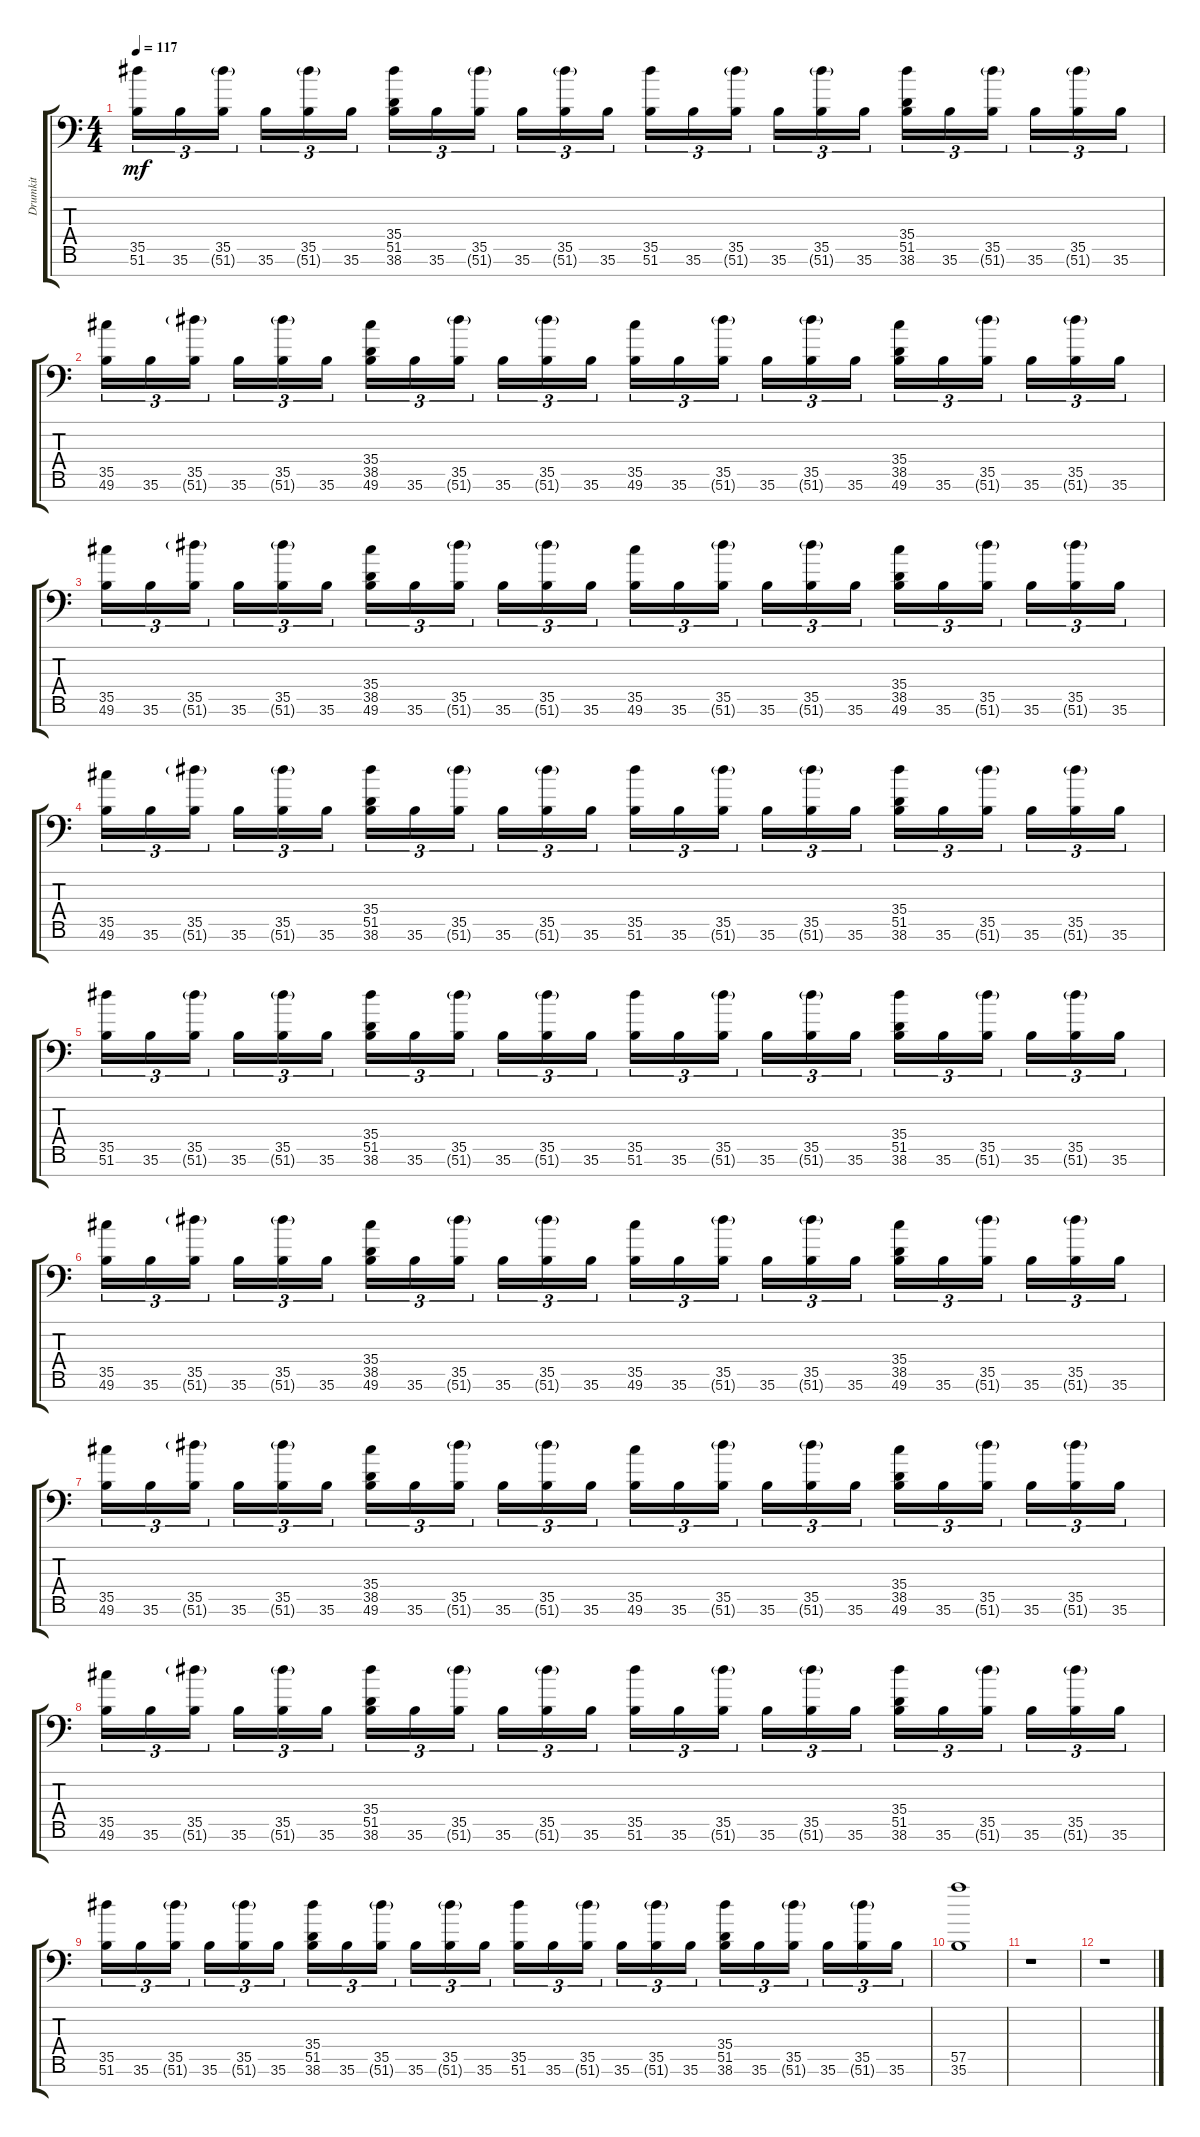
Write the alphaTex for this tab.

\track ("Drumkit" "Drumkit") {instrument acousticgrandpiano}
\staff {score tabs}
\tuning (C-1 C-1 C-1 C-1 C-1 C-1 C-1) {hide}
\ts (4 4)
\tempo 117
\clef f4
\ks c
(35.5 51.6).16{tu (3 2) dy mf} 35.6.16{tu (3 2)} (35.5 51.6{g}).16{tu (3 2)} 35.6.16{tu (3 2)} (35.5 51.6{g}).16{tu (3 2)} 35.6.16{tu (3 2)} (35.4 51.5 38.6).16{tu (3 2)} 35.6.16{tu (3 2)} (35.5 51.6{g}).16{tu (3 2)} 35.6.16{tu (3 2)} (35.5 51.6{g}).16{tu (3 2)} 35.6.16{tu (3 2)} (35.5 51.6).16{tu (3 2)} 35.6.16{tu (3 2)} (35.5 51.6{g}).16{tu (3 2)} 35.6.16{tu (3 2)} (35.5 51.6{g}).16{tu (3 2)} 35.6.16{tu (3 2)} (35.4 51.5 38.6).16{tu (3 2)} 35.6.16{tu (3 2)} (35.5 51.6{g}).16{tu (3 2)} 35.6.16{tu (3 2)} (35.5 51.6{g}).16{tu (3 2)} 35.6.16{tu (3 2)} |
(35.5 49.6).16{tu (3 2)} 35.6.16{tu (3 2)} (35.5 51.6{g}).16{tu (3 2)} 35.6.16{tu (3 2)} (35.5 51.6{g}).16{tu (3 2)} 35.6.16{tu (3 2)} (35.4 38.5 49.6).16{tu (3 2)} 35.6.16{tu (3 2)} (35.5 51.6{g}).16{tu (3 2)} 35.6.16{tu (3 2)} (35.5 51.6{g}).16{tu (3 2)} 35.6.16{tu (3 2)} (35.5 49.6).16{tu (3 2)} 35.6.16{tu (3 2)} (35.5 51.6{g}).16{tu (3 2)} 35.6.16{tu (3 2)} (35.5 51.6{g}).16{tu (3 2)} 35.6.16{tu (3 2)} (35.4 38.5 49.6).16{tu (3 2)} 35.6.16{tu (3 2)} (35.5 51.6{g}).16{tu (3 2)} 35.6.16{tu (3 2)} (35.5 51.6{g}).16{tu (3 2)} 35.6.16{tu (3 2)} |
(35.5 49.6).16{tu (3 2)} 35.6.16{tu (3 2)} (35.5 51.6{g}).16{tu (3 2)} 35.6.16{tu (3 2)} (35.5 51.6{g}).16{tu (3 2)} 35.6.16{tu (3 2)} (35.4 38.5 49.6).16{tu (3 2)} 35.6.16{tu (3 2)} (35.5 51.6{g}).16{tu (3 2)} 35.6.16{tu (3 2)} (35.5 51.6{g}).16{tu (3 2)} 35.6.16{tu (3 2)} (35.5 49.6).16{tu (3 2)} 35.6.16{tu (3 2)} (35.5 51.6{g}).16{tu (3 2)} 35.6.16{tu (3 2)} (35.5 51.6{g}).16{tu (3 2)} 35.6.16{tu (3 2)} (35.4 38.5 49.6).16{tu (3 2)} 35.6.16{tu (3 2)} (35.5 51.6{g}).16{tu (3 2)} 35.6.16{tu (3 2)} (35.5 51.6{g}).16{tu (3 2)} 35.6.16{tu (3 2)} |
(35.5 49.6).16{tu (3 2)} 35.6.16{tu (3 2)} (35.5 51.6{g}).16{tu (3 2)} 35.6.16{tu (3 2)} (35.5 51.6{g}).16{tu (3 2)} 35.6.16{tu (3 2)} (35.4 51.5 38.6).16{tu (3 2)} 35.6.16{tu (3 2)} (35.5 51.6{g}).16{tu (3 2)} 35.6.16{tu (3 2)} (35.5 51.6{g}).16{tu (3 2)} 35.6.16{tu (3 2)} (35.5 51.6).16{tu (3 2)} 35.6.16{tu (3 2)} (35.5 51.6{g}).16{tu (3 2)} 35.6.16{tu (3 2)} (35.5 51.6{g}).16{tu (3 2)} 35.6.16{tu (3 2)} (35.4 51.5 38.6).16{tu (3 2)} 35.6.16{tu (3 2)} (35.5 51.6{g}).16{tu (3 2)} 35.6.16{tu (3 2)} (35.5 51.6{g}).16{tu (3 2)} 35.6.16{tu (3 2)} |
(35.5 51.6).16{tu (3 2)} 35.6.16{tu (3 2)} (35.5 51.6{g}).16{tu (3 2)} 35.6.16{tu (3 2)} (35.5 51.6{g}).16{tu (3 2)} 35.6.16{tu (3 2)} (35.4 51.5 38.6).16{tu (3 2)} 35.6.16{tu (3 2)} (35.5 51.6{g}).16{tu (3 2)} 35.6.16{tu (3 2)} (35.5 51.6{g}).16{tu (3 2)} 35.6.16{tu (3 2)} (35.5 51.6).16{tu (3 2)} 35.6.16{tu (3 2)} (35.5 51.6{g}).16{tu (3 2)} 35.6.16{tu (3 2)} (35.5 51.6{g}).16{tu (3 2)} 35.6.16{tu (3 2)} (35.4 51.5 38.6).16{tu (3 2)} 35.6.16{tu (3 2)} (35.5 51.6{g}).16{tu (3 2)} 35.6.16{tu (3 2)} (35.5 51.6{g}).16{tu (3 2)} 35.6.16{tu (3 2)} |
(35.5 49.6).16{tu (3 2)} 35.6.16{tu (3 2)} (35.5 51.6{g}).16{tu (3 2)} 35.6.16{tu (3 2)} (35.5 51.6{g}).16{tu (3 2)} 35.6.16{tu (3 2)} (35.4 38.5 49.6).16{tu (3 2)} 35.6.16{tu (3 2)} (35.5 51.6{g}).16{tu (3 2)} 35.6.16{tu (3 2)} (35.5 51.6{g}).16{tu (3 2)} 35.6.16{tu (3 2)} (35.5 49.6).16{tu (3 2)} 35.6.16{tu (3 2)} (35.5 51.6{g}).16{tu (3 2)} 35.6.16{tu (3 2)} (35.5 51.6{g}).16{tu (3 2)} 35.6.16{tu (3 2)} (35.4 38.5 49.6).16{tu (3 2)} 35.6.16{tu (3 2)} (35.5 51.6{g}).16{tu (3 2)} 35.6.16{tu (3 2)} (35.5 51.6{g}).16{tu (3 2)} 35.6.16{tu (3 2)} |
(35.5 49.6).16{tu (3 2)} 35.6.16{tu (3 2)} (35.5 51.6{g}).16{tu (3 2)} 35.6.16{tu (3 2)} (35.5 51.6{g}).16{tu (3 2)} 35.6.16{tu (3 2)} (35.4 38.5 49.6).16{tu (3 2)} 35.6.16{tu (3 2)} (35.5 51.6{g}).16{tu (3 2)} 35.6.16{tu (3 2)} (35.5 51.6{g}).16{tu (3 2)} 35.6.16{tu (3 2)} (35.5 49.6).16{tu (3 2)} 35.6.16{tu (3 2)} (35.5 51.6{g}).16{tu (3 2)} 35.6.16{tu (3 2)} (35.5 51.6{g}).16{tu (3 2)} 35.6.16{tu (3 2)} (35.4 38.5 49.6).16{tu (3 2)} 35.6.16{tu (3 2)} (35.5 51.6{g}).16{tu (3 2)} 35.6.16{tu (3 2)} (35.5 51.6{g}).16{tu (3 2)} 35.6.16{tu (3 2)} |
(35.5 49.6).16{tu (3 2)} 35.6.16{tu (3 2)} (35.5 51.6{g}).16{tu (3 2)} 35.6.16{tu (3 2)} (35.5 51.6{g}).16{tu (3 2)} 35.6.16{tu (3 2)} (35.4 51.5 38.6).16{tu (3 2)} 35.6.16{tu (3 2)} (35.5 51.6{g}).16{tu (3 2)} 35.6.16{tu (3 2)} (35.5 51.6{g}).16{tu (3 2)} 35.6.16{tu (3 2)} (35.5 51.6).16{tu (3 2)} 35.6.16{tu (3 2)} (35.5 51.6{g}).16{tu (3 2)} 35.6.16{tu (3 2)} (35.5 51.6{g}).16{tu (3 2)} 35.6.16{tu (3 2)} (35.4 51.5 38.6).16{tu (3 2)} 35.6.16{tu (3 2)} (35.5 51.6{g}).16{tu (3 2)} 35.6.16{tu (3 2)} (35.5 51.6{g}).16{tu (3 2)} 35.6.16{tu (3 2)} |
(35.5 51.6).16{tu (3 2)} 35.6.16{tu (3 2)} (35.5 51.6{g}).16{tu (3 2)} 35.6.16{tu (3 2)} (35.5 51.6{g}).16{tu (3 2)} 35.6.16{tu (3 2)} (35.4 51.5 38.6).16{tu (3 2)} 35.6.16{tu (3 2)} (35.5 51.6{g}).16{tu (3 2)} 35.6.16{tu (3 2)} (35.5 51.6{g}).16{tu (3 2)} 35.6.16{tu (3 2)} (35.5 51.6).16{tu (3 2)} 35.6.16{tu (3 2)} (35.5 51.6{g}).16{tu (3 2)} 35.6.16{tu (3 2)} (35.5 51.6{g}).16{tu (3 2)} 35.6.16{tu (3 2)} (35.4 51.5 38.6).16{tu (3 2)} 35.6.16{tu (3 2)} (35.5 51.6{g}).16{tu (3 2)} 35.6.16{tu (3 2)} (35.5 51.6{g}).16{tu (3 2)} 35.6.16{tu (3 2)} |
(57.5 35.6).1 |
r.1 |
r.1
